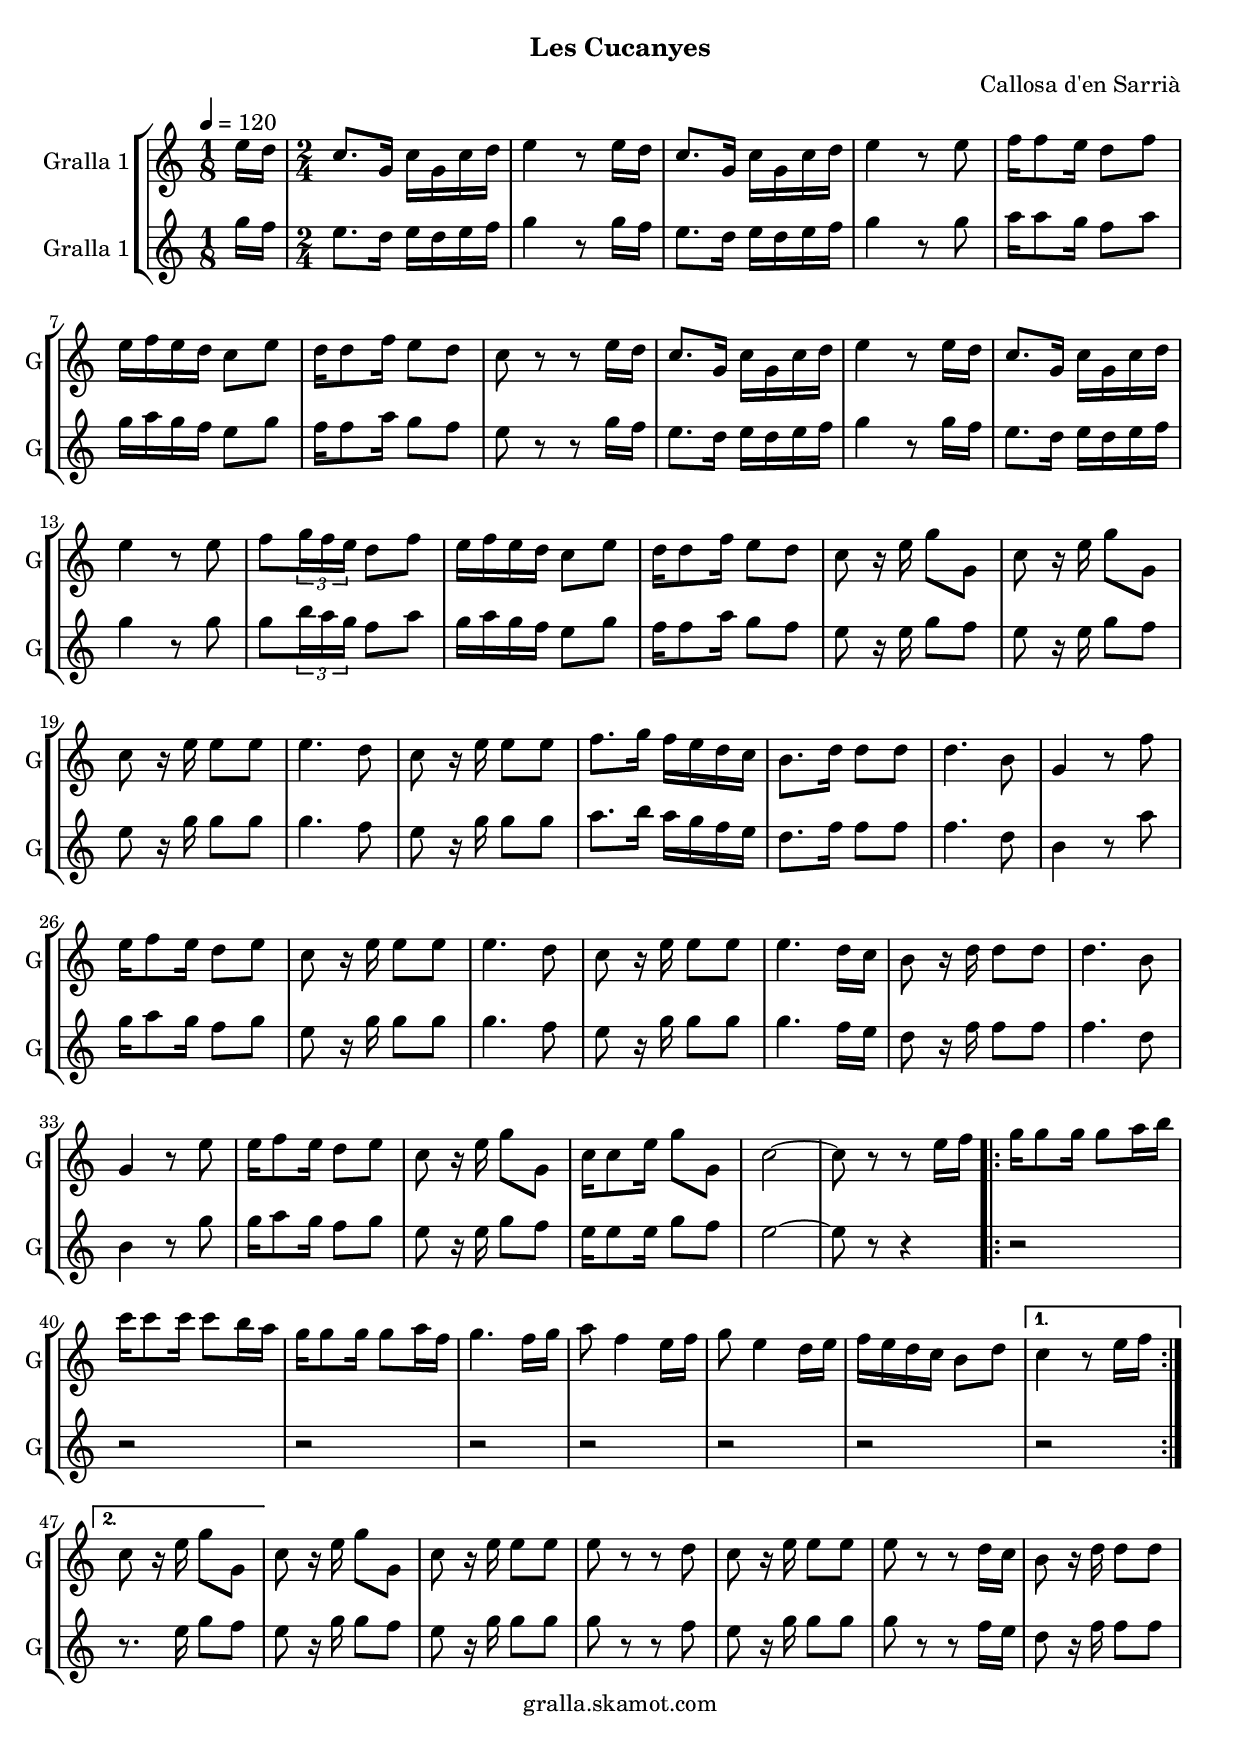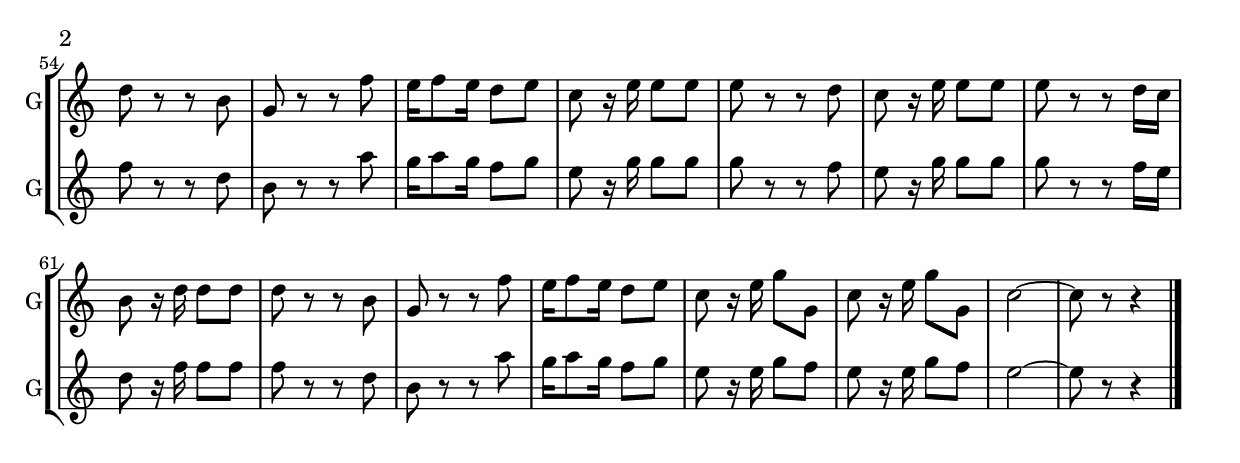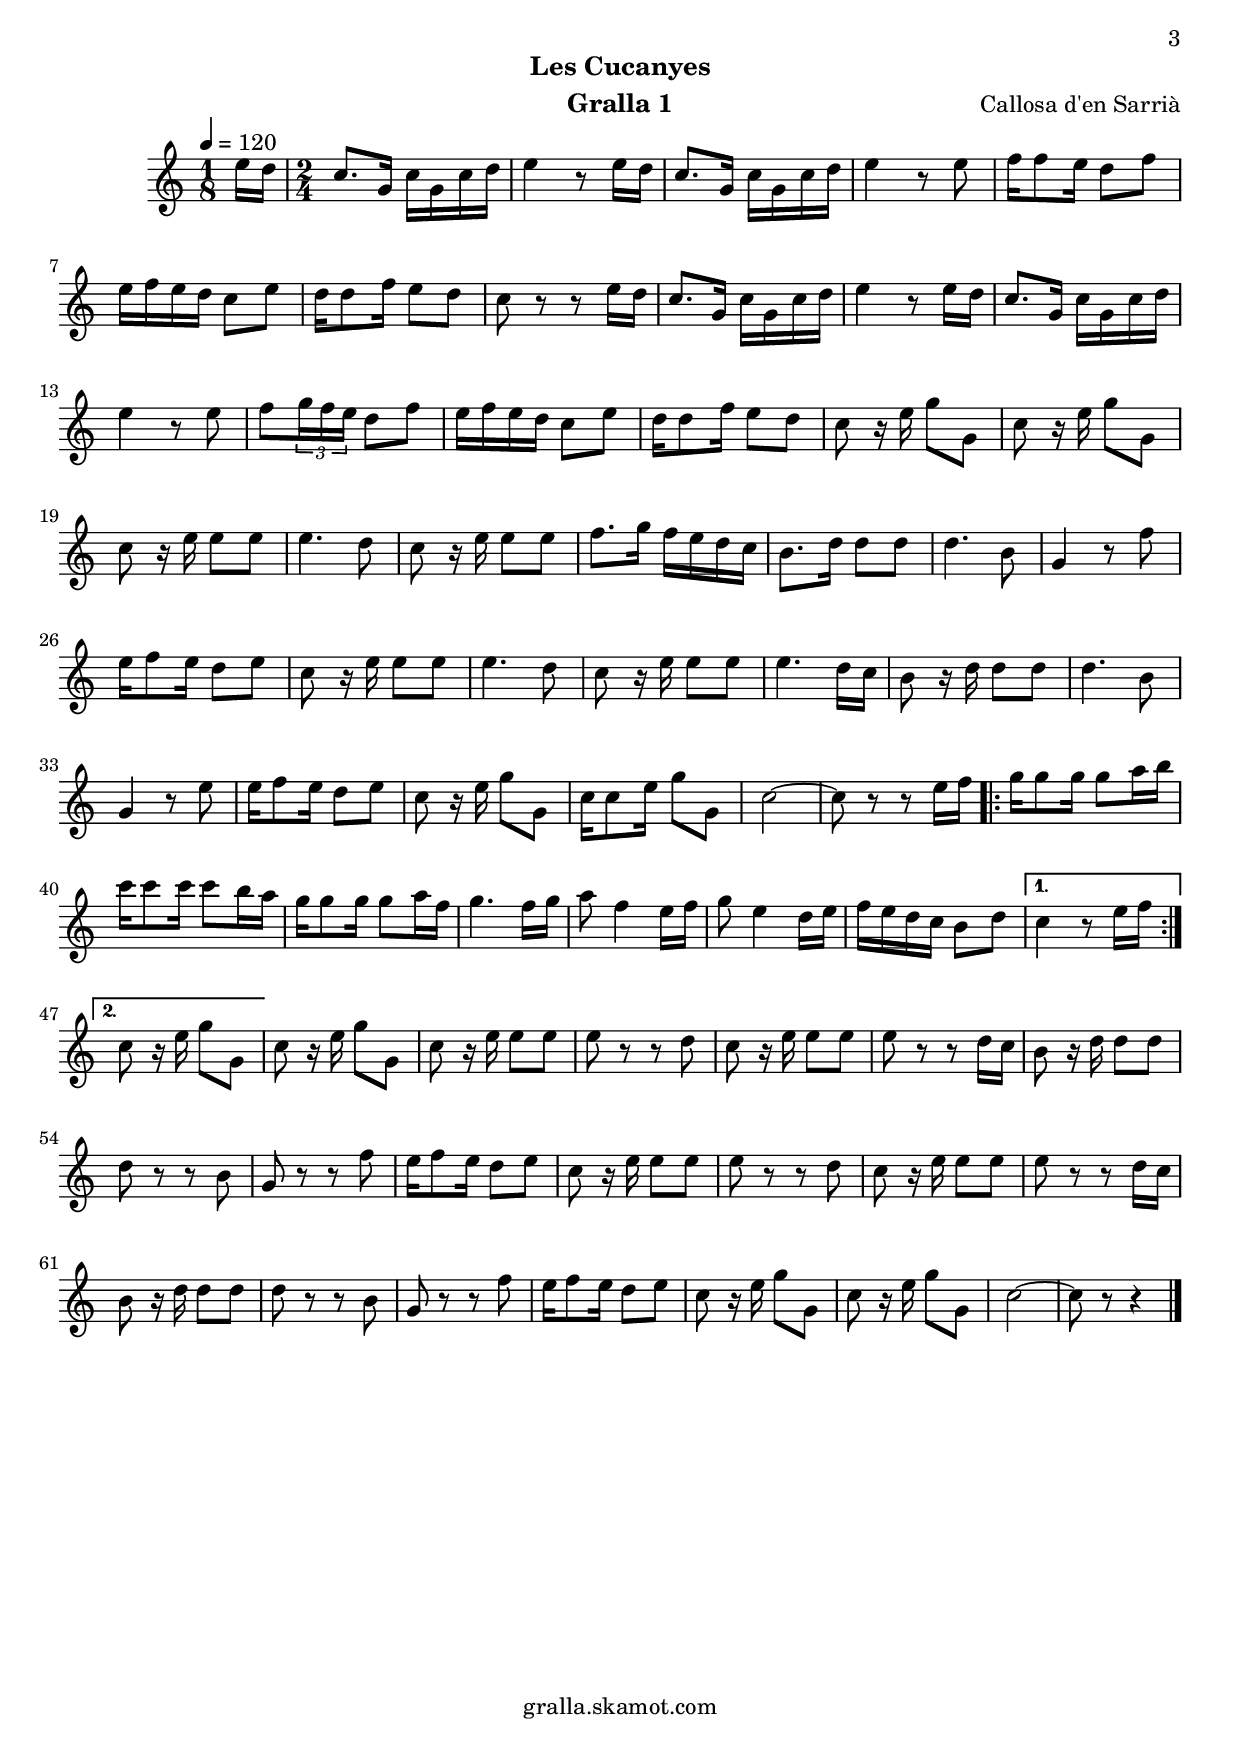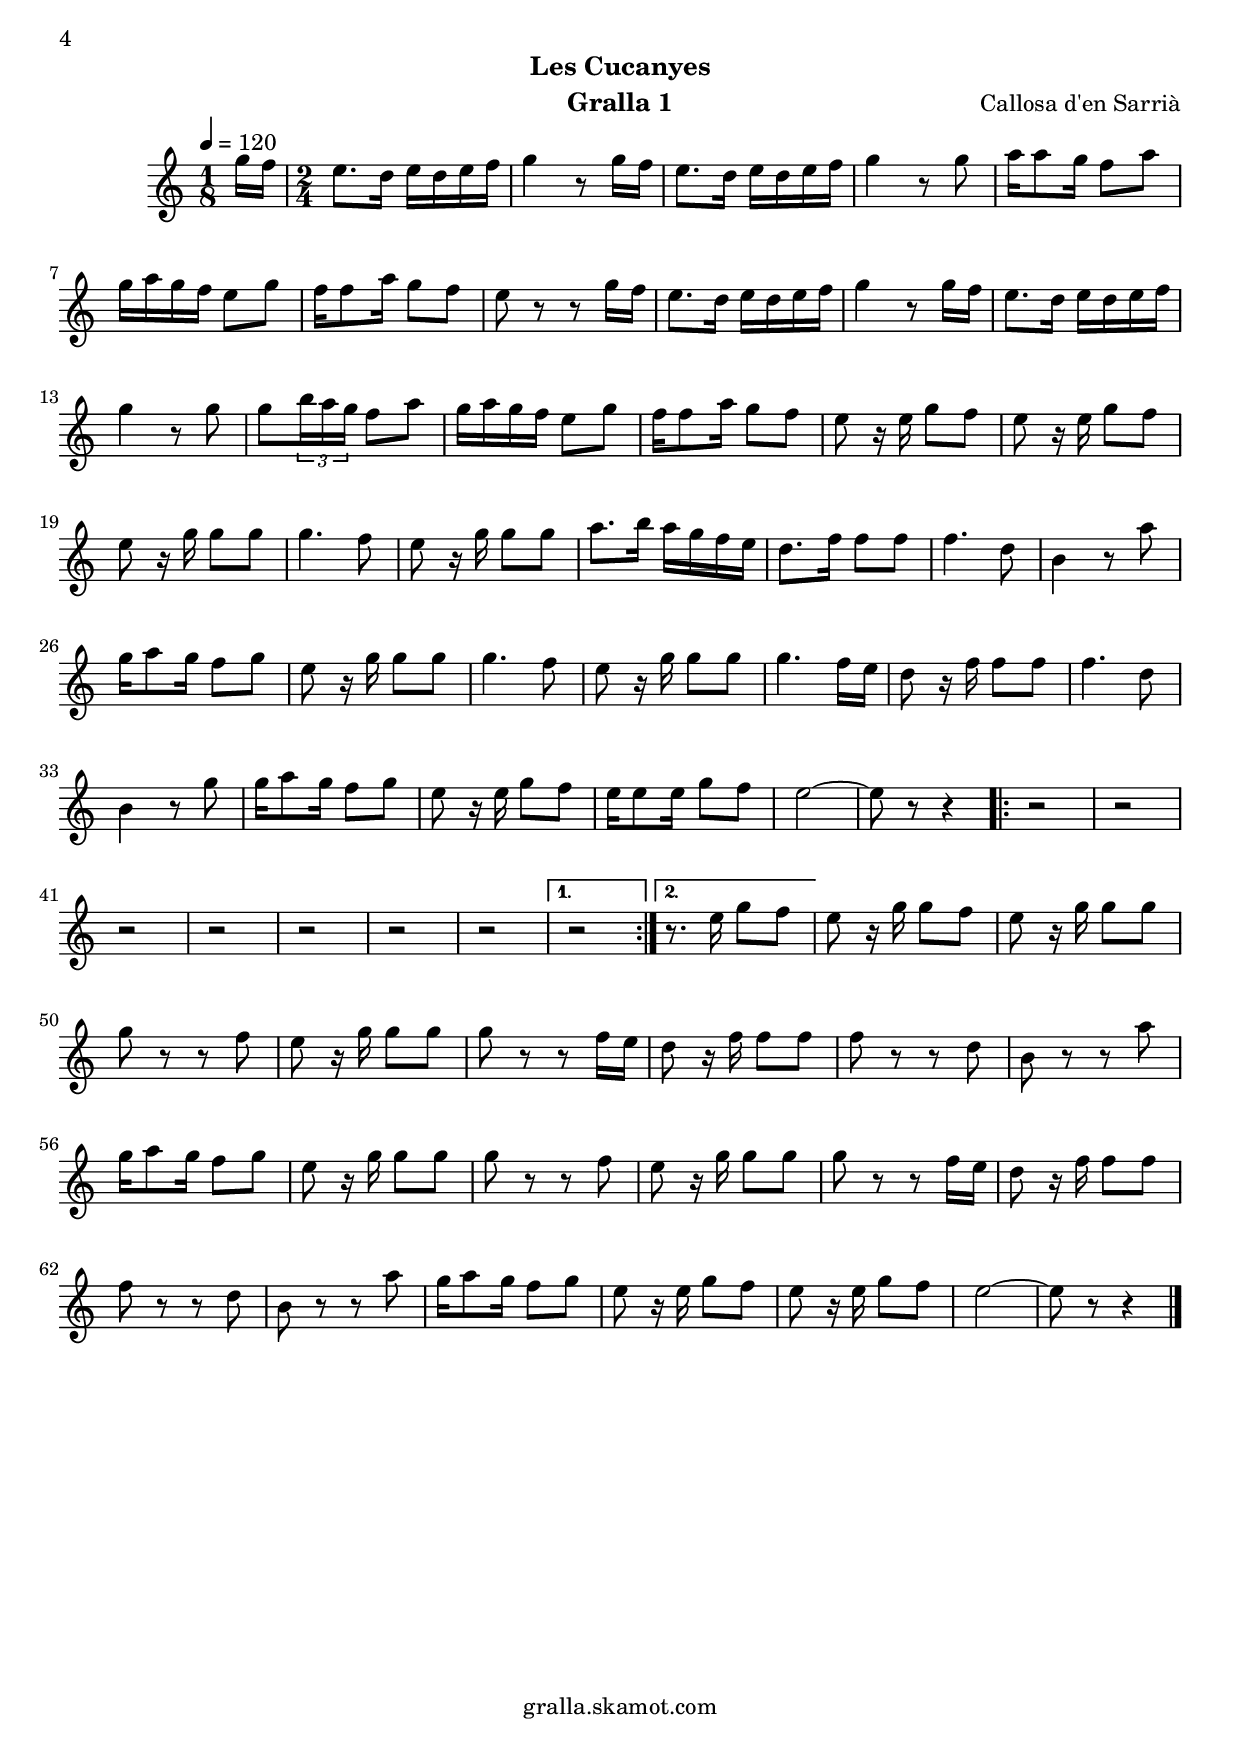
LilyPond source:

\version "2.16.2"

\header {
  dedication=""
  title=""
  subtitle="Les Cucanyes"
  subsubtitle=""
  poet=""
  meter=""
  piece=""
  composer="Callosa d'en Sarrià"
  arranger=""
  opus=""
  instrument=""
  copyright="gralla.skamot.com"
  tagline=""
}

liniaroAa =
\relative e''
{
  \tempo 4=120
  \clef treble
  \key c \major
  \time 1/8
  e16 d  |
  \time 2/4   c8. g16 c g c d  |
  e4 r8 e16 d  |
  c8. g16 c g c d  |
  %05
  e4 r8 e  |
  f16 f8 e16 d8 f  |
  e16 f e d c8 e  |
  d16 d8 f16 e8 d  |
  c8 r r e16 d  |
  %10
  c8. g16 c g c d  |
  e4 r8 e16 d  |
  c8. g16 c g c d  |
  e4 r8 e  |
  f8 \times 2/3 { g16 f e } d8 f  |
  %15
  e16 f e d c8 e  |
  d16 d8 f16 e8 d  |
  c8 r16 e g8 g,  |
  c8 r16 e g8 g,  |
  c8 r16 e e8 e  |
  %20
  e4. d8  |
  c8 r16 e e8 e  |
  f8. g16 f e d c  |
  b8. d16 d8 d  |
  d4. b8  |
  %25
  g4 r8 f'  |
  e16 f8 e16 d8 e  |
  c8 r16 e e8 e  |
  e4. d8  |
  c8 r16 e e8 e  |
  %30
  e4. d16 c  |
  b8 r16 d d8 d  |
  d4. b8  |
  g4 r8 e'  |
  e16 f8 e16 d8 e  |
  %35
  c8 r16 e g8 g,  |
  c16 c8 e16 g8 g,  |
  c2 ~  |
  c8 r r e16 f  |
  \repeat volta 2 { g16 g8 g16 g8 a16 b  |
  %40
  c16 c8 c16 c8 b16 a  |
  g16 g8 g16 g8 a16 f  |
  g4. f16 g  |
  a8 f4 e16 f  |
  g8 e4 d16 e  |
  %45
  f16 e d c b8 d }
  \alternative { { c4 r8 e16 f }
  { c8 r16 e g8 g, } }
  c8 r16 e g8 g,  |
  c8 r16 e e8 e  |
  %50
  e8 r r d  |
  c8 r16 e e8 e  |
  e8 r r d16 c  |
  b8 r16 d d8 d  |
  d8 r r b  |
  %55
  g8 r r f'  |
  e16 f8 e16 d8 e  |
  c8 r16 e e8 e  |
  e8 r r d  |
  c8 r16 e e8 e  |
  %60
  e8 r r d16 c  |
  b8 r16 d d8 d  |
  d8 r r b  |
  g8 r r f'  |
  e16 f8 e16 d8 e  |
  %65
  c8 r16 e g8 g,  |
  c8 r16 e g8 g,  |
  c2 ~  |
  c8 r r4  \bar "|."
}

liniaroAb =
\relative g''
{
  \tempo 4=120
  \clef treble
  \key c \major
  \time 1/8
  g16 f  |
  \time 2/4   e8. d16 e d e f  |
  g4 r8 g16 f  |
  e8. d16 e d e f  |
  %05
  g4 r8 g  |
  a16 a8 g16 f8 a  |
  g16 a g f e8 g  |
  f16 f8 a16 g8 f  |
  e8 r r g16 f  |
  %10
  e8. d16 e d e f  |
  g4 r8 g16 f  |
  e8. d16 e d e f  |
  g4 r8 g  |
  g8 \times 2/3 { b16 a g } f8 a  |
  %15
  g16 a g f e8 g  |
  f16 f8 a16 g8 f  |
  e8 r16 e g8 f  |
  e8 r16 e g8 f  |
  e8 r16 g g8 g  |
  %20
  g4. f8  |
  e8 r16 g g8 g  |
  a8. b16 a g f e  |
  d8. f16 f8 f  |
  f4. d8  |
  %25
  b4 r8 a'  |
  g16 a8 g16 f8 g  |
  e8 r16 g g8 g  |
  g4. f8  |
  e8 r16 g g8 g  |
  %30
  g4. f16 e  |
  d8 r16 f f8 f  |
  f4. d8  |
  b4 r8 g'  |
  g16 a8 g16 f8 g  |
  %35
  e8 r16 e g8 f  |
  e16 e8 e16 g8 f  |
  e2 ~  |
  e8 r r4  |
  \repeat volta 2 { r2  |
  %40
  r2  |
  r2  |
  r2  |
  r2  |
  r2  |
  %45
  r2 }
  \alternative { { r2 }
  { r8. e16 g8 f } }
  e8 r16 g g8 f  |
  e8 r16 g g8 g  |
  %50
  g8 r r f  |
  e8 r16 g g8 g  |
  g8 r r f16 e  |
  d8 r16 f f8 f  |
  f8 r r d  |
  %55
  b8 r r a'  |
  g16 a8 g16 f8 g  |
  e8 r16 g g8 g  |
  g8 r r f  |
  e8 r16 g g8 g  |
  %60
  g8 r r f16 e  |
  d8 r16 f f8 f  |
  f8 r r d  |
  b8 r r a'  |
  g16 a8 g16 f8 g  |
  %65
  e8 r16 e g8 f  |
  e8 r16 e g8 f  |
  e2 ~  |
  e8 r r4  \bar "|."
}

\bookpart {
  \score {
    \new StaffGroup {
      \override Score.RehearsalMark #'self-alignment-X = #LEFT
      <<
        \new Staff \with {instrumentName = #"Gralla 1" shortInstrumentName = #"G"} \liniaroAa
        \new Staff \with {instrumentName = #"Gralla 1" shortInstrumentName = #"G"} \liniaroAb
      >>
    }
    \layout {}
  }
  \score { \unfoldRepeats
    \new StaffGroup {
      \override Score.RehearsalMark #'self-alignment-X = #LEFT
      <<
        \new Staff \with {instrumentName = #"Gralla 1" shortInstrumentName = #"G"} \liniaroAa
        \new Staff \with {instrumentName = #"Gralla 1" shortInstrumentName = #"G"} \liniaroAb
      >>
    }
    \midi {
      \set Staff.midiInstrument = "oboe"
      \set DrumStaff.midiInstrument = "drums"
    }
  }
}

\bookpart {
  \header {instrument="Gralla 1"}
  \score {
    \new StaffGroup {
      \override Score.RehearsalMark #'self-alignment-X = #LEFT
      <<
        \new Staff \liniaroAa
      >>
    }
    \layout {}
  }
  \score { \unfoldRepeats
    \new StaffGroup {
      \override Score.RehearsalMark #'self-alignment-X = #LEFT
      <<
        \new Staff \liniaroAa
      >>
    }
    \midi {
      \set Staff.midiInstrument = "oboe"
      \set DrumStaff.midiInstrument = "drums"
    }
  }
}

\bookpart {
  \header {instrument="Gralla 1"}
  \score {
    \new StaffGroup {
      \override Score.RehearsalMark #'self-alignment-X = #LEFT
      <<
        \new Staff \liniaroAb
      >>
    }
    \layout {}
  }
  \score { \unfoldRepeats
    \new StaffGroup {
      \override Score.RehearsalMark #'self-alignment-X = #LEFT
      <<
        \new Staff \liniaroAb
      >>
    }
    \midi {
      \set Staff.midiInstrument = "oboe"
      \set DrumStaff.midiInstrument = "drums"
    }
  }
}

